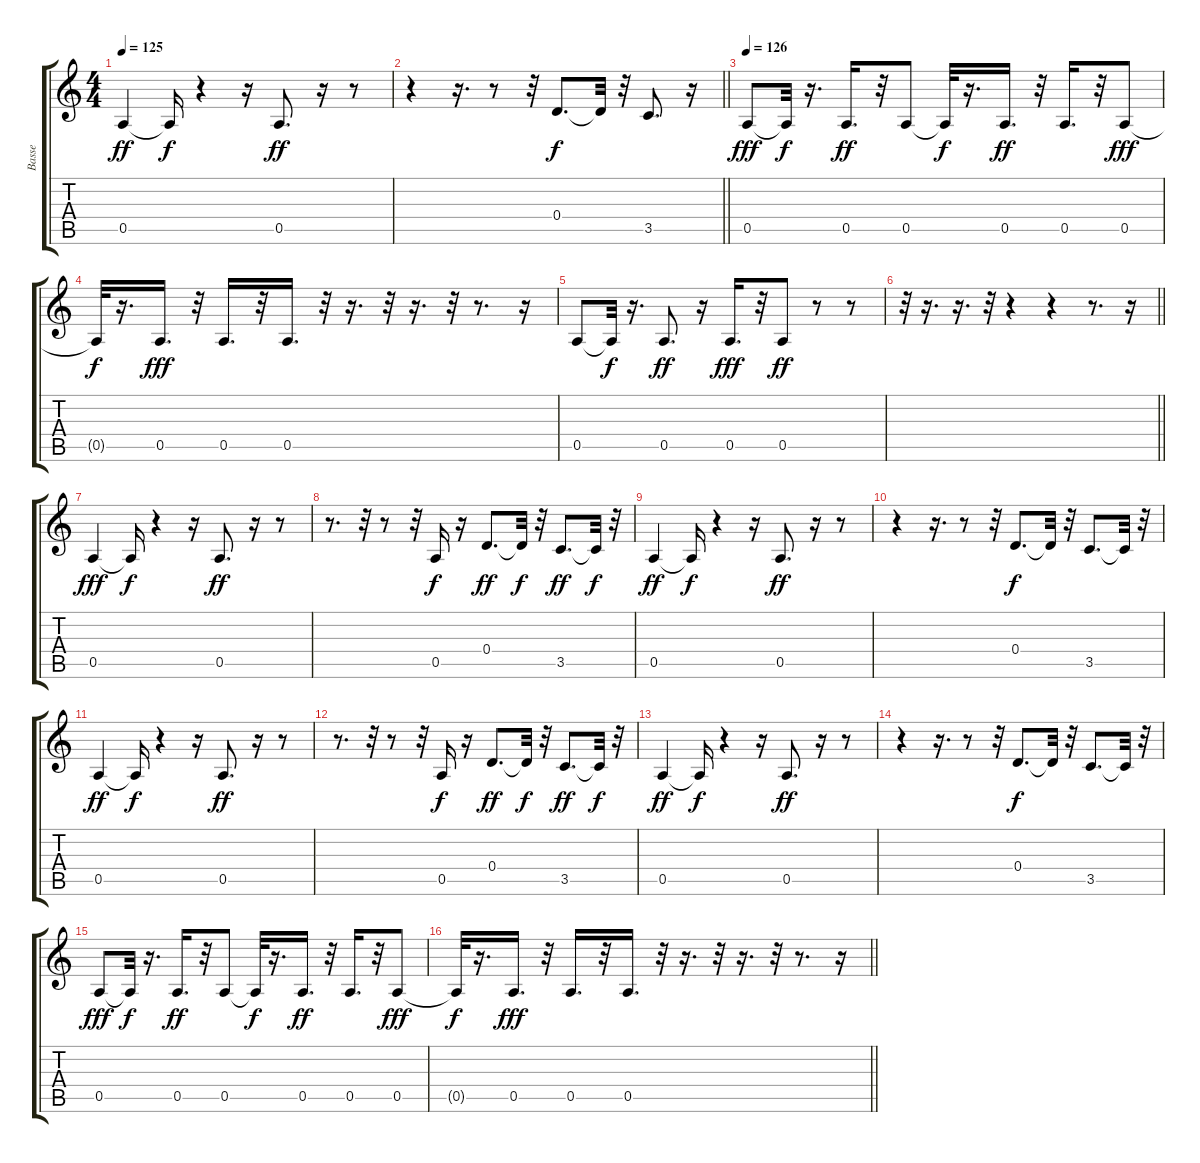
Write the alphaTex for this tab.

\track ("Basse" "Basse") {instrument electricbasspick}
\staff {score tabs}
\tuning (E4 B3 G3 D3 A2 E2) {hide}
\ts (4 4)
\tempo 125
\clef g2
\ks c
0.5.4{dy ff} 0.5{t}.16{dy f} r.4 r.16 0.5.8{d dy ff} r.16 r.8 |
\barLineRight lightlight
r.4 r.16{d} r.8 r.32 0.4.8{d dy f} 0.4{t}.32 r.32 3.5.8{d} r.16 |
\tempo 126
0.5.8{dy fff} 0.5{t}.32{dy f} r.16{d} 0.5.16{d dy ff} r.32 0.5.8 0.5{t}.32{dy f} r.16{d} 0.5.16{d dy ff} r.32 0.5.16{d} r.32 0.5.8{dy fff} |
0.5{t}.32{dy f} r.16{d} 0.5.16{d dy fff} r.32 0.5.16{d} r.32 0.5.16{d} r.32 r.16{d} r.32 r.16{d} r.32 r.8{d} r.16 |
0.5.8 0.5{t}.32{dy f} r.16{d} 0.5.8{d dy ff} r.16 0.5.16{d dy fff} r.32 0.5.8{dy ff} r.8 r.8 |
\barLineRight lightlight
r.32 r.16{d} r.16{d} r.32 r.4 r.4 r.8{d} r.16 |
0.5.4{dy fff} 0.5{t}.16{dy f} r.4 r.16 0.5.8{d dy ff} r.16 r.8 |
r.8{d} r.32 r.8 r.32 0.5.16{dy f} r.16 0.4.8{d dy ff} 0.4{t}.32{dy f} r.32 3.5.8{d dy ff} 3.5{t}.32{dy f} r.32 |
0.5.4{dy ff} 0.5{t}.16{dy f} r.4 r.16 0.5.8{d dy ff} r.16 r.8 |
r.4 r.16{d} r.8 r.32 0.4.8{d dy f} 0.4{t}.32 r.32 3.5.8{d} 3.5{t}.32 r.32 |
0.5.4{dy ff} 0.5{t}.16{dy f} r.4 r.16 0.5.8{d dy ff} r.16 r.8 |
r.8{d} r.32 r.8 r.32 0.5.16{dy f} r.16 0.4.8{d dy ff} 0.4{t}.32{dy f} r.32 3.5.8{d dy ff} 3.5{t}.32{dy f} r.32 |
0.5.4{dy ff} 0.5{t}.16{dy f} r.4 r.16 0.5.8{d dy ff} r.16 r.8 |
r.4 r.16{d} r.8 r.32 0.4.8{d dy f} 0.4{t}.32 r.32 3.5.8{d} 3.5{t}.32 r.32 |
0.5.8{dy fff} 0.5{t}.32{dy f} r.16{d} 0.5.16{d dy ff} r.32 0.5.8 0.5{t}.32{dy f} r.16{d} 0.5.16{d dy ff} r.32 0.5.16{d} r.32 0.5.8{dy fff} |
\barLineRight lightlight
0.5{t}.32{dy f} r.16{d} 0.5.16{d dy fff} r.32 0.5.16{d} r.32 0.5.16{d} r.32 r.16{d} r.32 r.16{d} r.32 r.8{d} r.16
